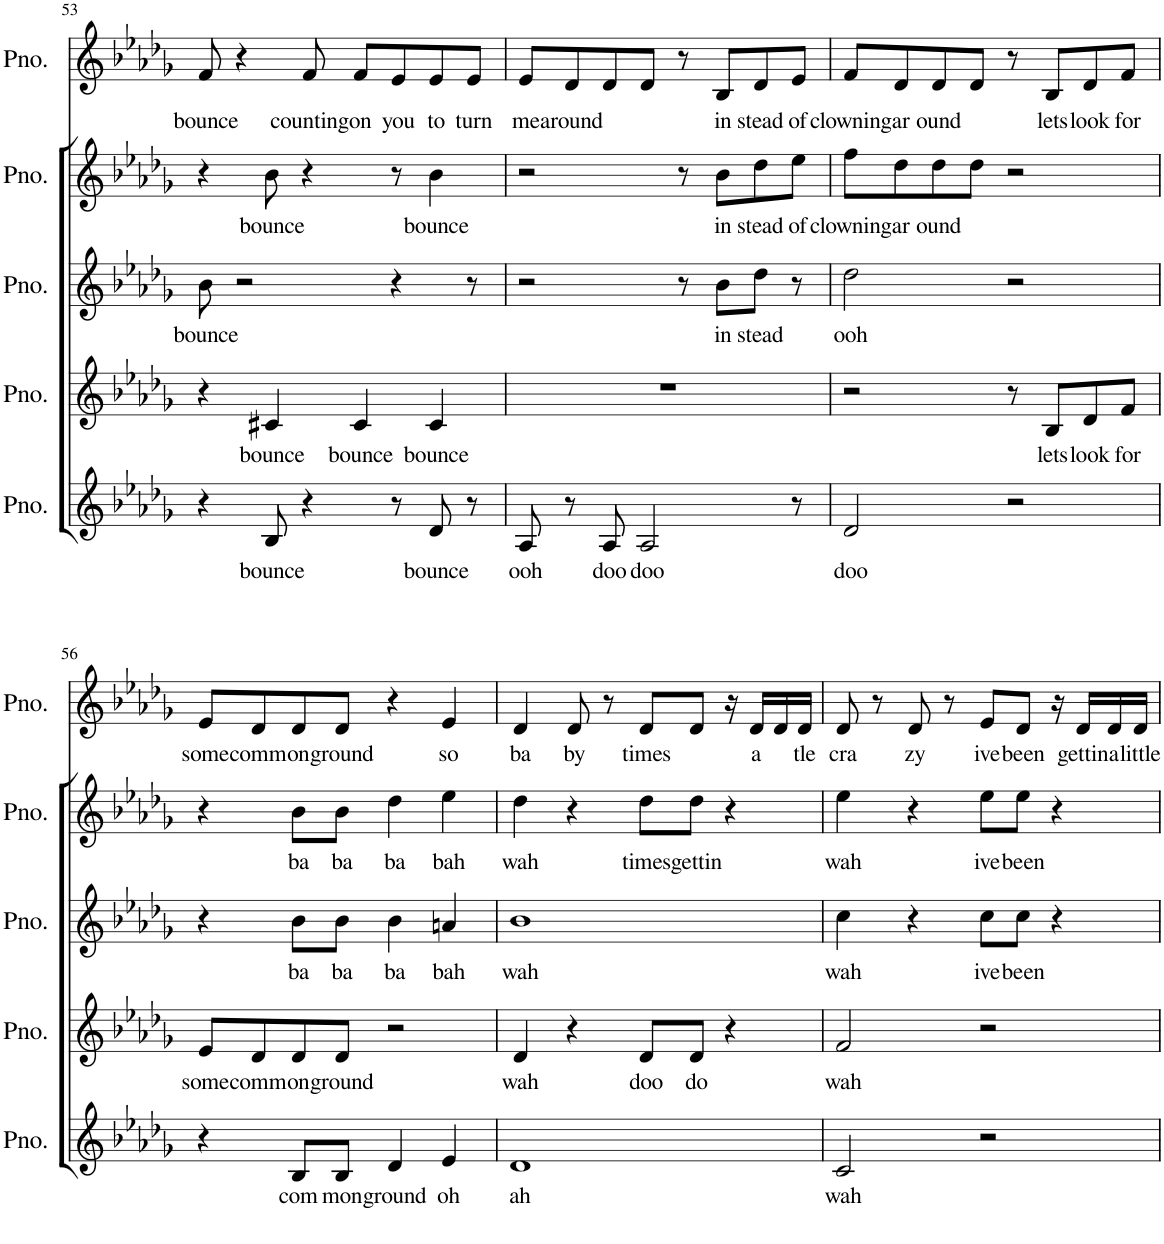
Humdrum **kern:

**kern	**text	**kern	**text	**kern	**text	**kern	**text	**kern	**text
*part5	*part5	*part4	*part4	*part3	*part3	*part2	*part2	*part1	*part1
*staff5	*staff5	*staff4	*staff4	*staff3	*staff3	*staff2	*staff2	*staff1	*staff1
*I"A2	*	*I"A1	*	*I"S2	*	*I"Sop1	*	*I"Solo	*
!!LO:PB:g=z
*clefG2	*	*clefG2	*	*clefG2	*	*clefG2	*	*clefG2	*
*k[b-e-a-d-g-]	*	*k[b-e-a-d-g-]	*	*k[b-e-a-d-g-]	*	*k[b-e-a-d-g-]	*	*k[b-e-a-d-g-]	*
*M4/4	*	*M4/4	*	*M4/4	*	*M4/4	*	*M4/4	*
=53	=53	=53	=53	=53	=53	=53	=53	=53	=53
!	!	!	!	!	!LO:LY:b	!	!	!	!LO:LY:b
4r	.	4r	.	8b-\	bounce	4r	.	8f/	bounce
.	.	.	.	2r	.	.	.	4r	.
!	!LO:LY:b	!	!LO:LY:b	!	!	!	!LO:LY:b	!	!
8B-/	bounce	4c#X/	bounce	.	.	8b-\	bounce	.	.
!	!	!	!	!	!	!	!	!	!LO:LY:b
4r	.	.	.	.	.	4r	.	8f/	counting
!	!	!	!LO:LY:b	!	!	!	!	!	!LO:LY:b
.	.	4c#/	bounce	.	.	.	.	8f/L	on
!	!	!	!	!	!	!	!	!	!LO:LY:b
8r	.	.	.	4r	.	8r	.	8e-/	you
!	!LO:LY:b	!	!LO:LY:b	!	!	!	!LO:LY:b	!	!LO:LY:b
8d-/	bounce	4c#/	bounce	.	.	4b-\	bounce	8e-/	to
!	!	!	!	!	!	!	!	!	!LO:LY:b
8r	.	.	.	8r	.	.	.	8e-/J	turn
=54	=54	=54	=54	=54	=54	=54	=54	=54	=54
!	!LO:LY:b	!	!	!	!	!	!	!	!LO:LY:b
8A-/	ooh	1r	.	2r	.	2r	.	8e-/L	me
!	!	!	!	!	!	!	!	!	!LO:LY:b
8r	.	.	.	.	.	.	.	8d-/	around
!	!LO:LY:b	!	!	!	!	!	!	!	!
8A-/	doo	.	.	.	.	.	.	8d-/	.
!	!LO:LY:b	!	!	!	!	!	!	!	!
2A-/	doo	.	.	.	.	.	.	8d-/J	.
.	.	.	.	8r	.	8r	.	8r	.
!	!	!	!	!	!LO:LY:b	!	!LO:LY:b	!	!LO:LY:b
.	.	.	.	8b-\L	in	8b-\L	in	8B-/L	in
!	!	!	!	!	!LO:LY:b	!	!LO:LY:b	!	!LO:LY:b
.	.	.	.	8dd-\J	stead	8dd-\	stead	8d-/	stead
!	!	!	!	!	!	!	!LO:LY:b	!	!LO:LY:b
8r	.	.	.	8r	.	8ee-\J	of	8e-/J	of
=55	=55	=55	=55	=55	=55	=55	=55	=55	=55
!	!LO:LY:b	!	!	!	!LO:LY:b	!	!LO:LY:b	!	!LO:LY:b
2d-/	doo	2r	.	2dd-\	ooh	8ff\L	clowning	8f/L	clowning
!	!	!	!	!	!	!	!LO:LY:b	!	!LO:LY:b
.	.	.	.	.	.	8dd-\	ar	8d-/	ar
!	!	!	!	!	!	!	!LO:LY:b	!	!LO:LY:b
.	.	.	.	.	.	8dd-\	ound	8d-/	ound
.	.	.	.	.	.	8dd-\J	.	8d-/J	.
2r	.	8r	.	2r	.	2r	.	8r	.
!	!	!	!LO:LY:b	!	!	!	!	!	!LO:LY:b
.	.	8B-/L	lets	.	.	.	.	8B-/L	lets
!	!	!	!LO:LY:b	!	!	!	!	!	!LO:LY:b
.	.	8d-/	look	.	.	.	.	8d-/	look
!	!	!	!LO:LY:b	!	!	!	!	!	!LO:LY:b
.	.	8f/J	for	.	.	.	.	8f/J	for
!!LO:LB:g=z
=56	=56	=56	=56	=56	=56	=56	=56	=56	=56
!	!	!	!LO:LY:b	!	!	!	!	!	!LO:LY:b
4r	.	8e-/L	some	4r	.	4r	.	8e-/L	some
!	!	!	!LO:LY:b	!	!	!	!	!	!LO:LY:b
.	.	8d-/	comm	.	.	.	.	8d-/	comm
!	!LO:LY:b	!	!LO:LY:b	!	!LO:LY:b	!	!LO:LY:b	!	!LO:LY:b
8B-/L	com	8d-/	on	8b-\L	ba	8b-\L	ba	8d-/	on
!	!LO:LY:b	!	!LO:LY:b	!	!LO:LY:b	!	!LO:LY:b	!	!LO:LY:b
8B-/J	mon	8d-/J	ground	8b-\J	ba	8b-\J	ba	8d-/J	ground
!	!LO:LY:b	!	!	!	!LO:LY:b	!	!LO:LY:b	!	!
4d-/	ground	2r	.	4b-\	ba	4dd-\	ba	4r	.
!	!LO:LY:b	!	!	!	!LO:LY:b	!	!LO:LY:b	!	!LO:LY:b
4e-/	oh	.	.	4an/	bah	4ee-\	bah	4e-/	so
=57	=57	=57	=57	=57	=57	=57	=57	=57	=57
!	!LO:LY:b	!	!LO:LY:b	!	!LO:LY:b	!	!LO:LY:b	!	!LO:LY:b
1d-	ah	4d-/	wah	1b-	wah	4dd-\	wah	4d-/	ba
!	!	!	!	!	!	!	!	!	!LO:LY:b
.	.	4r	.	.	.	4r	.	8d-/	by
.	.	.	.	.	.	.	.	8r	.
!	!	!	!LO:LY:b	!	!	!	!LO:LY:b	!	!LO:LY:b
.	.	8d-/L	doo	.	.	8dd-\L	times	8d-/L	times
!	!	!	!LO:LY:b	!	!	!	!LO:LY:b	!	!
.	.	8d-/J	do	.	.	8dd-\J	gettin	8d-/J	.
.	.	4r	.	.	.	4r	.	16r	.
!	!	!	!	!	!	!	!	!	!LO:LY:b
.	.	.	.	.	.	.	.	16d-/LL	a
.	.	.	.	.	.	.	.	16d-/	.
!	!	!	!	!	!	!	!	!	!LO:LY:b
.	.	.	.	.	.	.	.	16d-/JJ	tle
=58	=58	=58	=58	=58	=58	=58	=58	=58	=58
!	!LO:LY:b	!	!LO:LY:b	!	!LO:LY:b	!	!LO:LY:b	!	!LO:LY:b
2c/	wah	2f/	wah	4cc\	wah	4ee-\	wah	8d-/	cra
.	.	.	.	.	.	.	.	8r	.
!	!	!	!	!	!	!	!	!	!LO:LY:b
.	.	.	.	4r	.	4r	.	8d-/	zy
.	.	.	.	.	.	.	.	8r	.
!	!	!	!	!	!LO:LY:b	!	!LO:LY:b	!	!LO:LY:b
2r	.	2r	.	8cc\L	ive	8ee-\L	ive	8e-/L	ive
!	!	!	!	!	!LO:LY:b	!	!LO:LY:b	!	!LO:LY:b
.	.	.	.	8cc\J	been	8ee-\J	been	8d-/J	been
.	.	.	.	4r	.	4r	.	16r	.
!	!	!	!	!	!	!	!	!	!LO:LY:b
.	.	.	.	.	.	.	.	16d-/LL	gettin
!	!	!	!	!	!	!	!	!	!LO:LY:b
.	.	.	.	.	.	.	.	16d-/	a
!	!	!	!	!	!	!	!	!	!LO:LY:b
.	.	.	.	.	.	.	.	16d-/JJ	little
=	=	=	=	=	=	=	=	=	=
*-	*-	*-	*-	*-	*-	*-	*-	*-	*-
